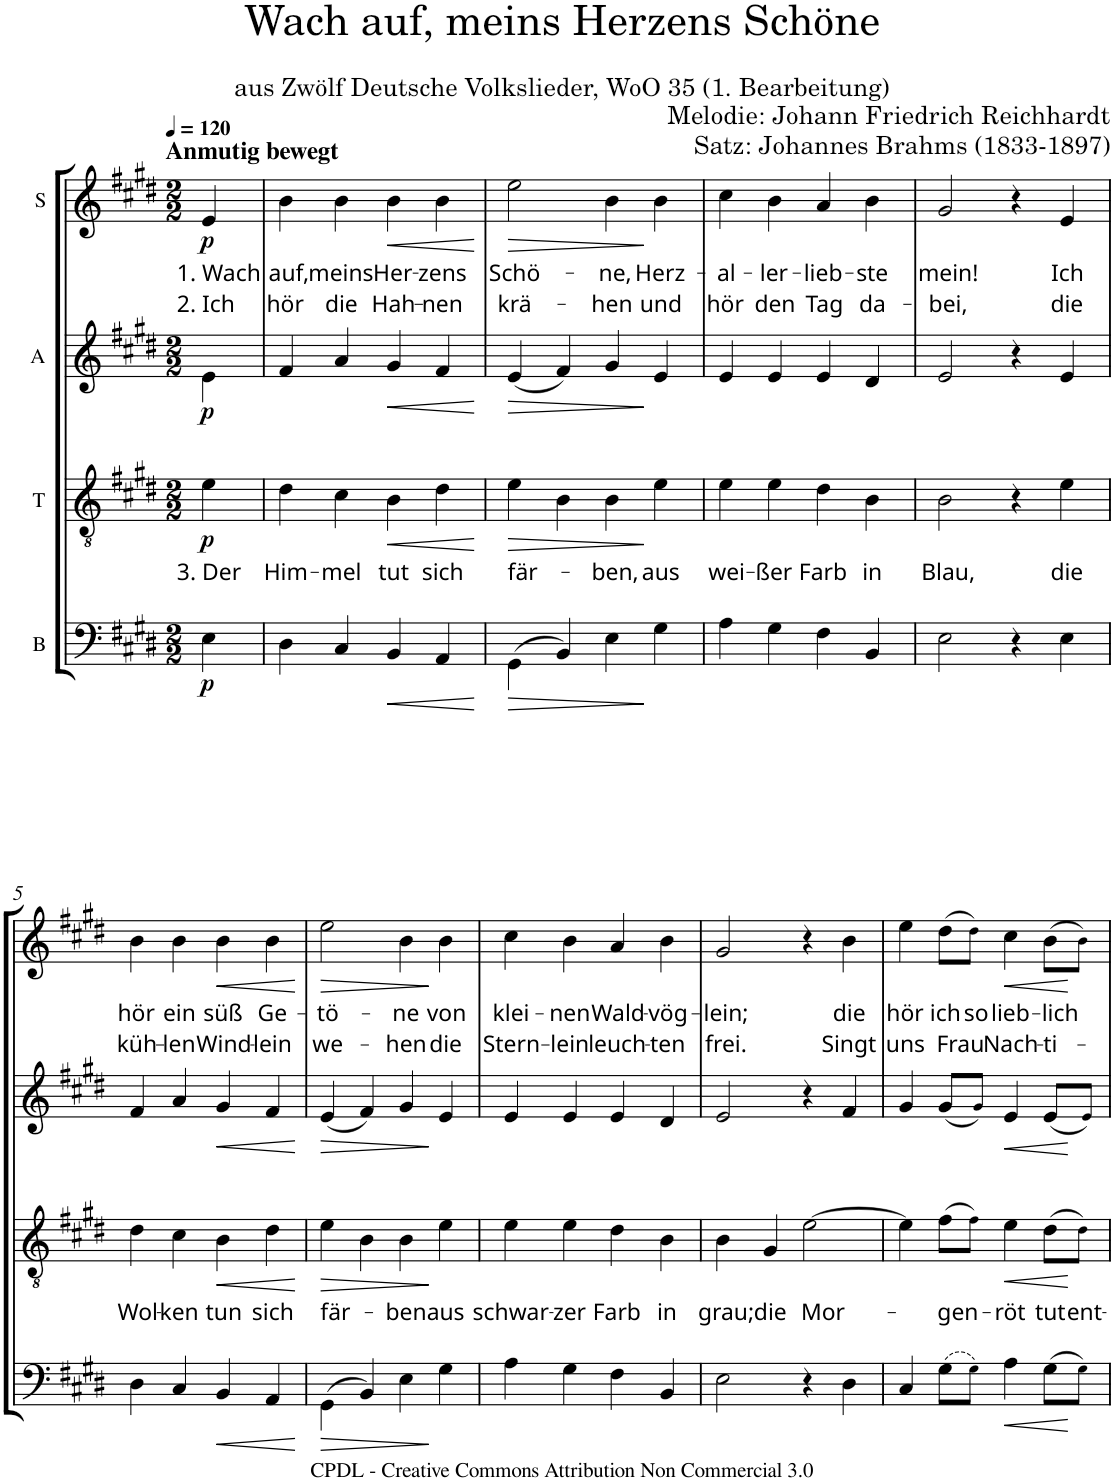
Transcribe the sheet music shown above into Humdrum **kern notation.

**kern	**dynam	**kern	**text	**dynam	**kern	**dynam	**kern	**text	**text	**dynam
*part4	*part4	*part3	*part3	*part3	*part2	*part2	*part1	*part1	*part1	*part1
*staff4	*staff4	*staff3	*staff3	*staff3	*staff2	*staff2	*staff1	*staff1	*staff1	*staff1
*I"B	*	*I"T	*	*	*I"A	*	*I"S	*	*	*
*clefF4	*	*clefGv2	*	*	*clefG2	*	*clefG2	*	*	*
*k[f#c#g#d#]	*	*k[f#c#g#d#]	*	*	*k[f#c#g#d#]	*	*k[f#c#g#d#]	*	*	*
*M2/2	*	*M2/2	*	*	*M2/2	*	*M2/2	*	*	*
*MM120	*	*MM120	*	*	*MM120	*	*MM120	*	*	*
=	=	=	=	=	=	=	=	=	=	=
!	!	!	!	!	!	!	!LO:TX:a:B:t=Anmutig bewegt	!	!	!
!	!LO:DY:b	!	!LO:LY:b	!LO:DY:b	!	!LO:DY:b	!	!LO:LY:b	!LO:LY:b	!LO:DY:b
4E\	p	4e\	3. Der	p	4e\	p	4e/	1. Wach	2. Ich	p
=1	=1	=1	=1	=1	=1	=1	=1	=1	=1	=1
!	!	!	!LO:LY:b	!	!	!	!	!LO:LY:b	!LO:LY:b	!
4D#\	.	4d#\	Him-	.	4f#/	.	4b\	auf,	hör	.
!	!	!	!LO:LY:b	!	!	!	!	!LO:LY:b	!LO:LY:b	!
4C#/	.	4c#\	-mel	.	4a/	.	4b\	meins	die	.
!	!LO:HP:b	!	!LO:LY:b	!LO:HP:b	!	!LO:HP:b	!	!LO:LY:b	!LO:LY:b	!LO:HP:b
4BB/	<	4B\	tut	<	4g#/	<	4b\	Her-	Hah-	<
!	!	!	!LO:LY:b	!	!	!	!	!LO:LY:b	!LO:LY:b	!
4AA/	.	4d#\	sich	.	4f#/	.	4b\	zens	-nen	.
.	[	.	.	[	.	[	.	.	.	[
=2	=2	=2	=2	=2	=2	=2	=2	=2	=2	=2
!	!LO:HP:b	!	!LO:LY:b	!LO:HP:b	!	!LO:HP:b	!	!LO:LY:b	!LO:LY:b	!LO:HP:b
(4GG#\	>	4e\	fär-	>	(4e/	>	2ee\	Schö-	krä-	>
4BB/)	.	4B\	.	.	4f#/)	.	.	.	.	.
!	!	!	!LO:LY:b	!	!	!	!	!LO:LY:b	!LO:LY:b	!
4E\	.	4B\	-ben,	.	4g#/	.	4b\	ne,	-hen	.
!	!	!	!LO:LY:b	!	!	!	!	!LO:LY:b	!LO:LY:b	!
4G#\	]	4e\	aus	]	4e/	]	4b\	Herz-	und	]
=3	=3	=3	=3	=3	=3	=3	=3	=3	=3	=3
!	!	!	!LO:LY:b	!	!	!	!	!LO:LY:b	!LO:LY:b	!
4A\	.	4e\	wei-	.	4e/	.	4cc#\	al-	hör	.
!	!	!	!LO:LY:b	!	!	!	!	!LO:LY:b	!LO:LY:b	!
4G#\	.	4e\	-ßer	.	4e/	.	4b\	ler-	den	.
!	!	!	!LO:LY:b	!	!	!	!	!LO:LY:b	!LO:LY:b	!
4F#\	.	4d#\	Farb	.	4e/	.	4a/	lieb-	Tag	.
!	!	!	!LO:LY:b	!	!	!	!	!LO:LY:b	!LO:LY:b	!
4BB/	.	4B\	in	.	4d#/	.	4b\	ste	da-	.
=4	=4	=4	=4	=4	=4	=4	=4	=4	=4	=4
!	!	!	!LO:LY:b	!	!	!	!	!LO:LY:b	!LO:LY:b	!
2E\	.	2B\	Blau,	.	2e/	.	2g#/	mein!	-bei,	.
4r	.	4r	.	.	4r	.	4r	.	.	.
!	!	!	!LO:LY:b	!	!	!	!	!LO:LY:b	!LO:LY:b	!
4E\	.	4e\	die	.	4e/	.	4e/	Ich	die	.
!!LO:LB:g=z
=5	=5	=5	=5	=5	=5	=5	=5	=5	=5	=5
!	!	!	!LO:LY:b	!	!	!	!	!LO:LY:b	!LO:LY:b	!
4D#\	.	4d#\	Wol-	.	4f#/	.	4b\	hör	küh-	.
!	!	!	!LO:LY:b	!	!	!	!	!LO:LY:b	!LO:LY:b	!
4C#/	.	4c#\	-ken	.	4a/	.	4b\	ein	-len	.
!	!LO:HP:b	!	!LO:LY:b	!LO:HP:b	!	!LO:HP:b	!	!LO:LY:b	!LO:LY:b	!LO:HP:b
4BB/	<	4B\	tun	<	4g#/	<	4b\	süß	Wind-	<
!	!	!	!LO:LY:b	!	!	!	!	!LO:LY:b	!LO:LY:b	!
4AA/	.	4d#\	sich	.	4f#/	.	4b\	Ge-	-lein	.
.	[	.	.	[	.	[	.	.	.	[
=6	=6	=6	=6	=6	=6	=6	=6	=6	=6	=6
!	!LO:HP:b	!	!LO:LY:b	!LO:HP:b	!	!LO:HP:b	!	!LO:LY:b	!LO:LY:b	!LO:HP:b
(4GG#\	>	4e\	fär-	>	(4e/	>	2ee\	tö-	we-	>
4BB/)	.	4B\	.	.	4f#/)	.	.	.	.	.
!	!	!	!LO:LY:b	!	!	!	!	!LO:LY:b	!LO:LY:b	!
4E\	.	4B\	-ben	.	4g#/	.	4b\	ne	-hen	.
!	!	!	!LO:LY:b	!	!	!	!	!LO:LY:b	!LO:LY:b	!
4G#\	]	4e\	aus	]	4e/	]	4b\	von	die	]
=7	=7	=7	=7	=7	=7	=7	=7	=7	=7	=7
!	!	!	!LO:LY:b	!	!	!	!	!LO:LY:b	!LO:LY:b	!
4A\	.	4e\	schwar-	.	4e/	.	4cc#\	klei-	Stern-	.
!	!	!	!LO:LY:b	!	!	!	!	!LO:LY:b	!LO:LY:b	!
4G#\	.	4e\	-zer	.	4e/	.	4b\	nen	-lein	.
!	!	!	!LO:LY:b	!	!	!	!	!LO:LY:b	!LO:LY:b	!
4F#\	.	4d#\	Farb	.	4e/	.	4a/	Wald-	leuch-	.
!	!	!	!LO:LY:b	!	!	!	!	!LO:LY:b	!LO:LY:b	!
4BB/	.	4B\	in	.	4d#/	.	4b\	vög-	-ten	.
=8	=8	=8	=8	=8	=8	=8	=8	=8	=8	=8
!	!	!	!LO:LY:b	!	!	!	!	!LO:LY:b	!LO:LY:b	!
2E\	.	4B\	grau;	.	2e/	.	2g#/	lein;	frei.	.
!	!	!	!LO:LY:b	!	!	!	!	!	!	!
.	.	4G#/	die	.	.	.	.	.	.	.
!	!	!	!LO:LY:b	!	!	!	!	!	!	!
4r	.	[2e\	Mor-	.	4r	.	4r	.	.	.
!	!	!	!	!	!	!	!	!LO:LY:b	!LO:LY:b	!
4D#\	.	.	.	.	4f#/	.	4b\	die	Singt	.
=9	=9	=9	=9	=9	=9	=9	=9	=9	=9	=9
!	!	!	!	!	!	!	!	!LO:LY:b	!LO:LY:b	!
4C#/	.	4e\]	.	.	4g#/	.	4ee\	hör	uns	.
!	!	!	!LO:LY:b	!	!	!	!	!LO:LY:b	!LO:LY:b	!
(>8G#\L	.	(>8f#\L	-gen-	.	(<8g#/L	.	(>8dd#\L	ich	Frau	.
!	!	!	!	!	!	!	!	!LO:LY:b	!	!
8G#!\J)	.	8f#!\J)	.	.	8g#!/J)	.	8dd#!\J)	so	.	.
!	!LO:HP:b	!	!LO:LY:b	!LO:HP:b	!	!LO:HP:b	!	!LO:LY:b	!LO:LY:b	!LO:HP:b
4A\	<	4e\	-röt	<	4e/	<	4cc#\	lieb-	Nach-	<
!	!	!	!LO:LY:b	!	!	!	!	!LO:LY:b	!LO:LY:b	!
(>8G#\L	.	(>8d#\L	tut	.	(<8e/L	.	(>8b\L	lich	-ti-	.
!	!	!	!LO:LY:b	!	!	!	!	!	!	!
8G#!\J)	[	8d#!\J)	ent-	[	8e!/J)	[	8b!\J)	.	.	[
=	=	=	=	=	=	=	=	=	=	=
*-	*-	*-	*-	*-	*-	*-	*-	*-	*-	*-
